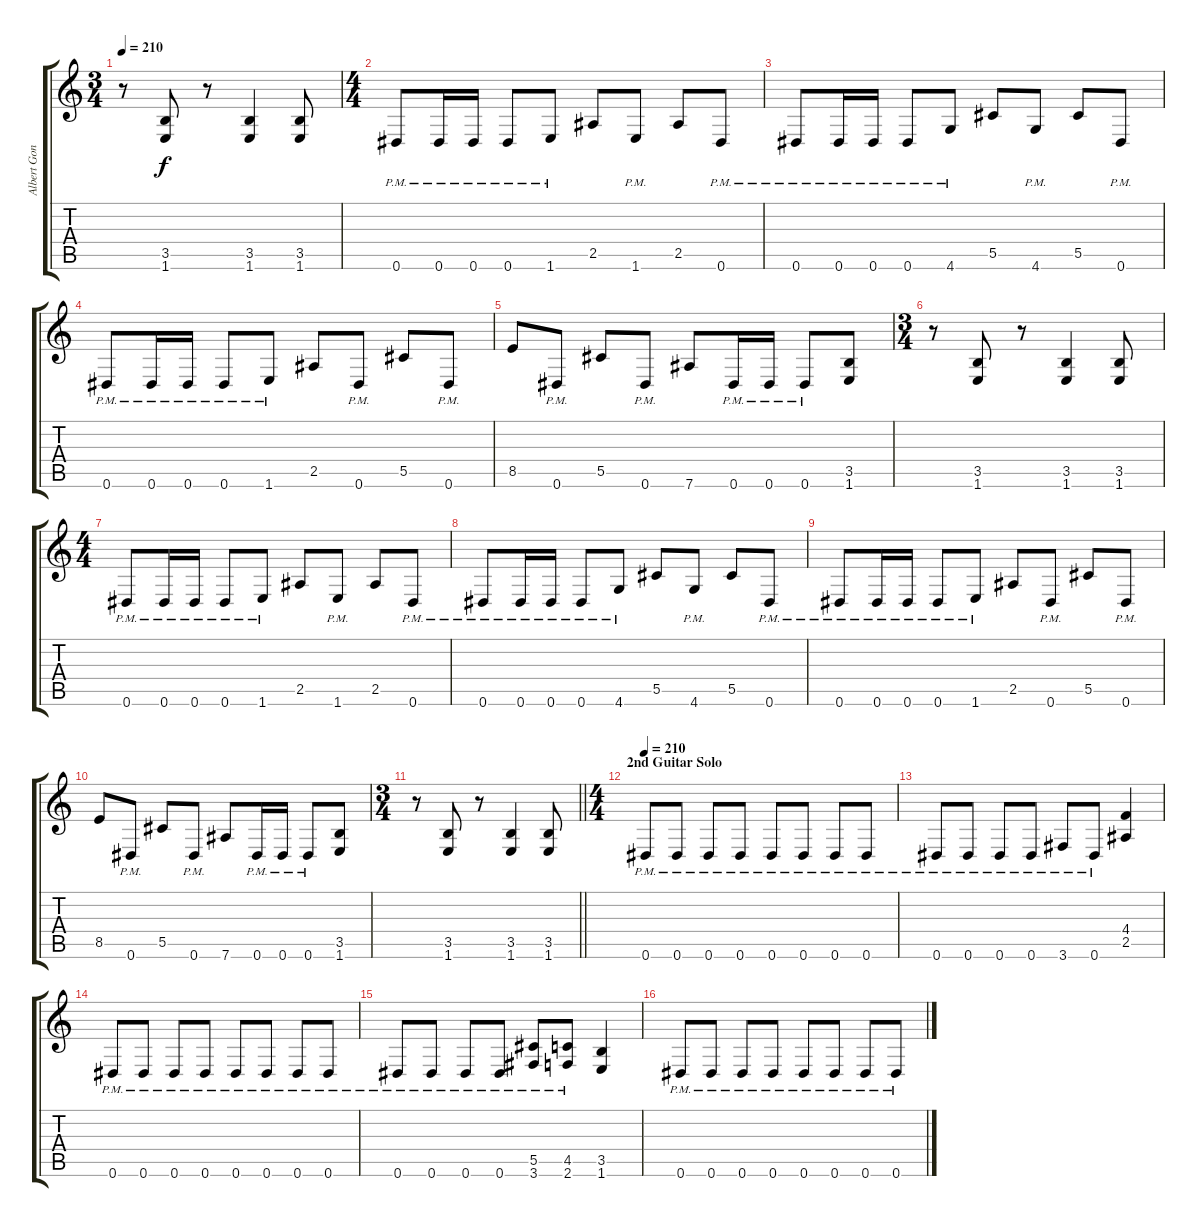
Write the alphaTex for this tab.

\track ("Albert Gonsales" "Albert Gon") {instrument distortionguitar}
\staff {score tabs}
\tuning (Eb4 Bb3 Gb3 Db3 Ab2 Eb2) {hide}
\ts (3 4)
\tempo 210
\clef g2
\ks c
r.8{dy f} (3.5 1.6).8 r.8 (3.5 1.6).4 (3.5 1.6).8 |
\ts (4 4)
0.6{pm}.8 0.6{pm}.16 0.6{pm}.16 0.6{pm}.8 1.6{pm}.8 2.5.8 1.6{pm}.8 2.5.8 0.6{pm}.8 |
0.6{pm}.8 0.6{pm}.16 0.6{pm}.16 0.6{pm}.8 4.6{pm}.8 5.5.8 4.6{pm}.8 5.5.8 0.6{pm}.8 |
0.6{pm}.8 0.6{pm}.16 0.6{pm}.16 0.6{pm}.8 1.6{pm}.8 2.5.8 0.6{pm}.8 5.5.8 0.6{pm}.8 |
8.5.8 0.6{pm}.8 5.5.8 0.6{pm}.8 7.6.8 0.6{pm}.16 0.6{pm}.16 0.6{pm}.8 (3.5 1.6).8 |
\ts (3 4)
r.8 (3.5 1.6).8 r.8 (3.5 1.6).4 (3.5 1.6).8 |
\ts (4 4)
0.6{pm}.8 0.6{pm}.16 0.6{pm}.16 0.6{pm}.8 1.6{pm}.8 2.5.8 1.6{pm}.8 2.5.8 0.6{pm}.8 |
0.6{pm}.8 0.6{pm}.16 0.6{pm}.16 0.6{pm}.8 4.6{pm}.8 5.5.8 4.6{pm}.8 5.5.8 0.6{pm}.8 |
0.6{pm}.8 0.6{pm}.16 0.6{pm}.16 0.6{pm}.8 1.6{pm}.8 2.5.8 0.6{pm}.8 5.5.8 0.6{pm}.8 |
8.5.8 0.6{pm}.8 5.5.8 0.6{pm}.8 7.6.8 0.6{pm}.16 0.6{pm}.16 0.6{pm}.8 (3.5 1.6).8 |
\ts (3 4)
\barLineRight lightlight
r.8 (3.5 1.6).8 r.8 (3.5 1.6).4 (3.5 1.6).8 |
\ts (4 4)
\section ("" "2nd Guitar Solo")
\tempo 210
0.6{pm}.8 0.6{pm}.8 0.6{pm}.8 0.6{pm}.8 0.6{pm}.8 0.6{pm}.8 0.6{pm}.8 0.6{pm}.8 |
0.6{pm}.8 0.6{pm}.8 0.6{pm}.8 0.6{pm}.8 3.6{pm}.8 0.6{pm}.8 (4.4 2.5).4 |
0.6{pm}.8 0.6{pm}.8 0.6{pm}.8 0.6{pm}.8 0.6{pm}.8 0.6{pm}.8 0.6{pm}.8 0.6{pm}.8 |
0.6{pm}.8 0.6{pm}.8 0.6{pm}.8 0.6{pm}.8 (5.5{pm} 3.6{pm}).8 (4.5{pm} 2.6{pm}).8 (3.5 1.6).4 |
0.6{pm}.8 0.6{pm}.8 0.6{pm}.8 0.6{pm}.8 0.6{pm}.8 0.6{pm}.8 0.6{pm}.8 0.6{pm}.8
